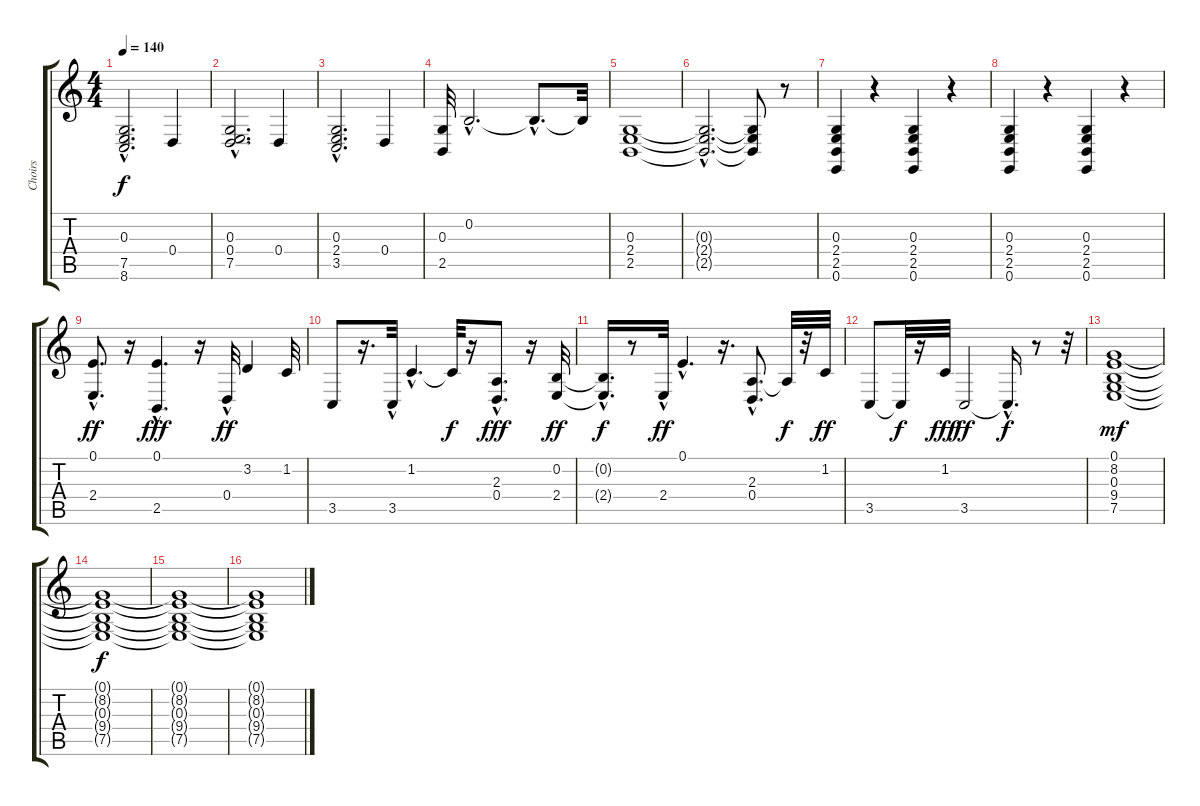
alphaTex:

\track ("Choirs" "Choirs") {instrument choiraahs}
\staff {score tabs}
\tuning (E4 B3 G3 D3 A2 E2) {hide}
\ts (4 4)
\tempo 140
\clef g2
\ks c
(0.3{hac} 7.5{hac} 8.6{hac}).2{d dy f} 0.4.4 |
(0.3{hac} 0.4{hac} 7.5{hac}).2{d} 0.4.4 |
(0.3{hac} 2.4{hac} 3.5{hac}).2{d} 0.4.4 |
(0.3 2.5).32 0.2{hac}.2{d} 0.2{hac t}.8{d} 0.2{t}.32 |
(0.3 2.4 2.5).1 |
(0.3{hac t} 2.4{hac t} 2.5{hac t}).2{d} (0.3{t} 2.4{t} 2.5{t}).8 r.8 |
(0.3 2.4 2.5 0.6).4 r.4 (0.3 2.4 2.5 0.6).4 r.4 |
(0.3 2.4 2.5 0.6).4 r.4 (0.3 2.4 2.5 0.6).4 r.4 |
(0.1 2.4{hac}).8{d dy ff} r.16 (0.1{hac} 2.5{hac}).4{d dy fff} r.16 0.4{hac}.32{dy ff} 3.2.4 1.2.32 |
3.5.8 r.16{d} 3.5{hac}.32 1.2{hac}.4{d} 1.2{t}.32{dy f} r.16 (2.3{hac} 0.4{hac}).8{d dy fff} r.16 (0.2 2.4).32{dy ff} |
(0.2{hac t} 2.4{hac t}).16{d dy f} r.8 2.4{hac}.32{dy ff} 0.1{hac}.4{d} r.16{d} (2.3{hac} 0.4{hac}).8{d} 2.3{t}.32{dy f} r.32 1.2.32{dy ff} |
3.5.8 3.5{t}.32{dy f} r.16 1.2.32{dy fff} 3.5.2{dy ff} 3.5{hac t}.16{d dy f} r.8 r.32 |
(0.1 8.2 0.3 9.4 7.5).1{dy mf} |
(0.1{t} 8.2{t} 0.3{t} 9.4{t} 7.5{t}).1{dy f} |
(0.1{t} 8.2{t} 0.3{t} 9.4{t} 7.5{t}).1 |
(0.1{t} 8.2{t} 0.3{t} 9.4{t} 7.5{t}).1
